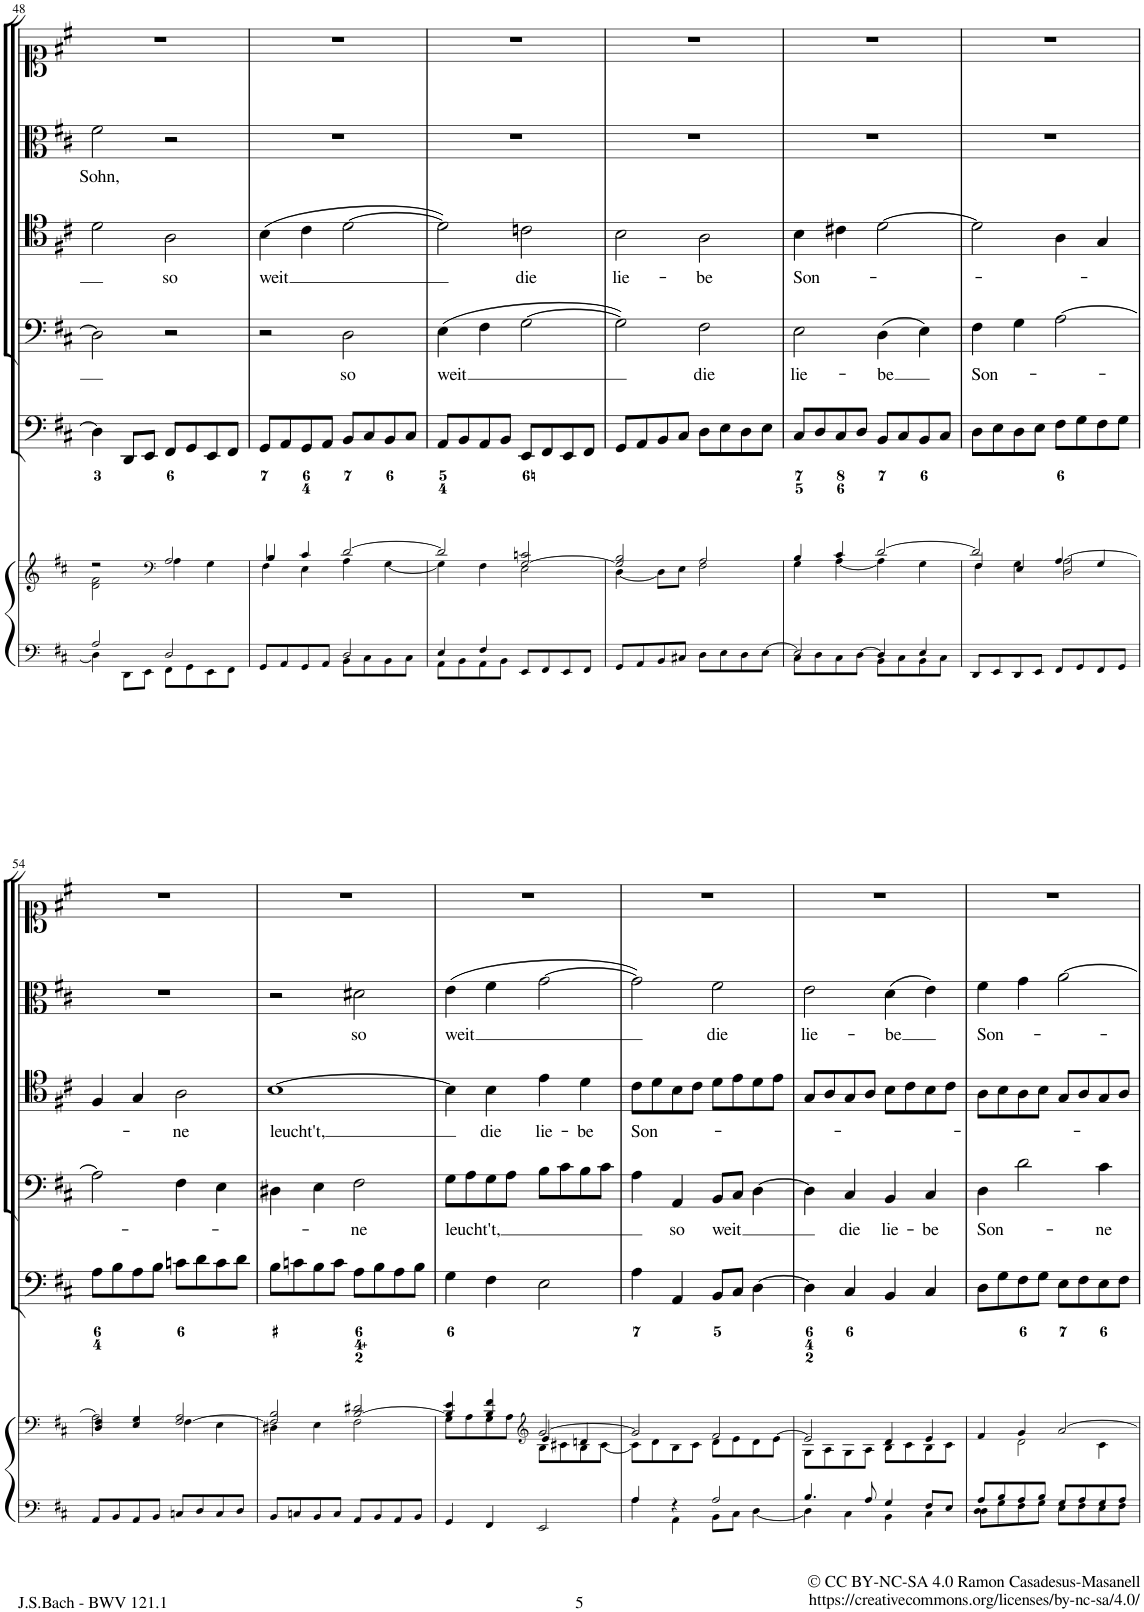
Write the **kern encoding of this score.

**kern	**kern	**kern	**kern	**text	**kern	**text	**kern	**text	**kern
*part6	*part6	*part5	*part4	*part4	*part3	*part3	*part2	*part2	*part1
*staff7	*staff6	*staff5	*staff4	*staff4	*staff3	*staff3	*staff2	*staff2	*staff1
*I"Piano reduction	*	*I"Continuo	*I"Basso  Trombone III. col Basso	*	*I"Tenore Trombone II, Viola col Tenore	*	*I"Alto Trombone I, Violino II.  coll' Alto	*	*I"Soprano Cornetto, Oboe d'amore, Violino I. col Soprano
*I'Pno	*	*	*	*	*	*	*	*	*
!!LO:PB:g=z
*clefF4	*clefG2	*clefF4	*clefF4	*	*clefC4	*	*clefC3	*	*clefC1
*k[f#c#]	*k[f#c#]	*k[f#c#]	*k[f#c#]	*	*k[f#c#]	*	*k[f#c#]	*	*k[f#c#]
*M2/2	*M2/2	*M2/2	*M2/2	*	*M2/2	*	*M2/2	*	*M2/2
*met(c|)	*met(c|)	*met(c|)	*met(c|)	*	*met(c|)	*	*met(c|)	*	*met(c|)
=48	=48	=48	=48	=48	=48	=48	=48	=48	=48
*^	*^	*	*	*	*	*	*	*	*
!	!	!	!	!	!	!	!	!	!	!LO:LY:b	!
2A/	4D\]	2r	2d\ 2f#\	4D\]	2D\]	.	2d\	.	2f#\	Sohn,	1r
.	8DD\L	.	.	8DD/L	.	.	.	.	.	.	.
.	8EE\J	.	.	8EE/J	.	.	.	.	.	.	.
*	*	*clefF4	*	*	*	*	*	*	*	*	*
!	!	!	!	!	!	!	!	!LO:LY:b	!	!	!
2D/	8FF#\L	2A/	4A\	8FF#/L	2r	.	2A\	so	2r	.	.
.	8GG\	.	.	8GG/	.	.	.	.	.	.	.
.	8EE\	.	4G\	8EE/	.	.	.	.	.	.	.
.	8FF#\J	.	.	8FF#/J	.	.	.	.	.	.	.
=49	=49	=49	=49	=49	=49	=49	=49	=49	=49	=49	=49
*	*	*	*^	*	*	*	*	*	*	*	*
!	!	!	!	!	!	!	!	!	!LO:LY:b	!	!	!
2ryy	8GG/L	4B/	4F#\	2B/	8GG/L	2r	.	(4B\	weit	1r	.	1r
.	8AA/	.	.	.	8AA/	.	.	.	.	.	.	.
.	8GG/	4c#/	4E\	.	8GG/	.	.	4c#\	.	.	.	.
.	8AA/J	.	.	.	8AA/J	.	.	.	.	.	.	.
!	!	!	!	!	!	!	!LO:LY:b	!	!	!	!	!
2D/	8BB\L	[2d/	4A\	2ryy	8BB/L	2D\	so	[2d\	.	.	.	.
.	8C#\	.	.	.	8C#/	.	.	.	.	.	.	.
.	8BB\	.	[4G\	.	8BB/	.	.	.	.	.	.	.
.	8C#\J	.	.	.	8C#/J	.	.	.	.	.	.	.
*	*	*	*v	*v	*	*	*	*	*	*	*	*
=50	=50	=50	=50	=50	=50	=50	=50	=50	=50	=50	=50
!	!	!	!	!	!	!LO:LY:b	!	!	!	!	!
4E/	8AA\L	2d/]	4G\]	8AA/L	(4E\	weit	2d\])	.	1r	.	1r
.	8BB\	.	.	8BB/	.	.	.	.	.	.	.
4F#/	8AA\	.	4F#\	8AA/	4F#\	.	.	.	.	.	.
.	8BB\J	.	.	8BB/J	.	.	.	.	.	.	.
!	!	!	!	!	!	!	!	!LO:LY:b	!	!	!
2ryy	8EE/L	[2G/ 2cn/	2E\	8EE/L	[2G\	.	2cn\	die	.	.	.
.	8FF#/	.	.	8FF#/	.	.	.	.	.	.	.
.	8EE/	.	.	8EE/	.	.	.	.	.	.	.
.	8FF#/J	.	.	8FF#/J	.	.	.	.	.	.	.
=51	=51	=51	=51	=51	=51	=51	=51	=51	=51	=51	=51
!	!	!	!	!	!	!	!	!LO:LY:b	!	!	!
*v	*v	*	*	*	*	*	*	*	*	*	*
8GG/L	2G/] 2B/	[4D\	8GG/L	2G\])	.	2B\	lie-	1r	.	1r
8AA/	.	.	8AA/	.	.	.	.	.	.	.
8BB/	.	8D\L]	8BB/	.	.	.	.	.	.	.
8C#X/J	.	8E\J	8C#/J	.	.	.	.	.	.	.
!	!	!	!	!	!LO:LY:b	!	!LO:LY:b	!	!	!
8D\L	2A/	2F#\	8D\L	2F#\	die	2A\	-be	.	.	.
8E\	.	.	8E\	.	.	.	.	.	.	.
8D\	.	.	8D\	.	.	.	.	.	.	.
[>8E\J	.	.	8E\J	.	.	.	.	.	.	.
=52	=52	=52	=52	=52	=52	=52	=52	=52	=52	=52
*^	*	*	*	*	*	*	*	*	*	*
!	!	!	!	!	!	!LO:LY:b	!	!LO:LY:b	!	!	!
2E/]	8C#\L	4B/	4G\	8C#/L	2E\	lie-	4B\	Son-	1r	.	1r
.	8D\	.	.	8D/	.	.	.	.	.	.	.
.	8C#\	4c#/	[4A\	8C#/	.	.	4c#X\	.	.	.	.
.	[>8D\J	.	.	8D/J	.	.	.	.	.	.	.
!	!	!	!	!	!	!LO:LY:b	!	!	!	!	!
4D/]	8BB\L	[2d/	4A\]	8BB/L	(4D\	-be	[2d\	.	.	.	.
.	8C#\	.	.	8C#/	.	.	.	.	.	.	.
4E/	8BB\	.	4G\	8BB/	4E\)	.	.	.	.	.	.
.	8C#\J	.	.	8C#/J	.	.	.	.	.	.	.
=53	=53	=53	=53	=53	=53	=53	=53	=53	=53	=53	=53
*	*	*	*^	*	*	*	*	*	*	*	*
!	!	!	!	!	!	!	!LO:LY:b	!	!	!	!	!
*v	*v	*	*	*	*	*	*	*	*	*	*	*
8DD/L	2d/]	4F#\	4F#/	8D\L	4F#\	Son-	2d\]	.	1r	.	1r
8EE/	.	.	.	8E\	.	.	.	.	.	.	.
8DD/	.	4G\	4E/	8D\	4G\	.	.	.	.	.	.
8EE/J	.	.	.	8E\J	.	.	.	.	.	.	.
8FF#/L	4A/	[>2A\	2D/	8F#\L	[2A\	.	4A\	.	.	.	.
8GG/	.	.	.	8G\	.	.	.	.	.	.	.
8FF#/	4G/	.	.	8F#\	.	.	4G/	.	.	.	.
8GG/J	.	.	.	8G\J	.	.	.	.	.	.	.
*	*	*v	*v	*	*	*	*	*	*	*	*
!!LO:LB:g=z
=54	=54	=54	=54	=54	=54	=54	=54	=54	=54	=54
8AA/L	4D/ 4F#/	2A\]	8A\L	2A\]	.	4F#/	.	1r	.	1r
8BB/	.	.	8B\	.	.	.	.	.	.	.
8AA/	4E/ 4G/	.	8A\	.	.	4G/	.	.	.	.
8BB/J	.	.	8B\J	.	.	.	.	.	.	.
!	!	!	!	!	!	!	!LO:LY:b	!	!	!
8Cn/L	[2F#/ 2A/	4F#\	8cn\L	4F#\	.	2A\	-ne	.	.	.
8D/	.	.	8d\	.	.	.	.	.	.	.
8C/	.	4E\	8c\	4E\	.	.	.	.	.	.
8D/J	.	.	8d\J	.	.	.	.	.	.	.
=55	=55	=55	=55	=55	=55	=55	=55	=55	=55	=55
!	!	!	!	!	!	!	!LO:LY:b	!	!	!
8BB/L	2F#/] 2B/	4D#X\	8B\L	4D#X\	.	[1B	leucht't,	2r	.	1r
8Cn/	.	.	8cn\	.	.	.	.	.	.	.
8BB/	.	4E\	8B\	4E\	.	.	.	.	.	.
8C/J	.	.	8c\J	.	.	.	.	.	.	.
!	!	!	!	!	!LO:LY:b	!	!	!	!LO:LY:b	!
8AA/L	[2B/ 2d#X/	2F#\	8A\L	2F#\	-ne	.	.	2d#X\	so	.
8BB/	.	.	8B\	.	.	.	.	.	.	.
8AA/	.	.	8A\	.	.	.	.	.	.	.
8BB/J	.	.	8B\J	.	.	.	.	.	.	.
=56	=56	=56	=56	=56	=56	=56	=56	=56	=56	=56
*	*	*^	*	*	*	*	*	*	*	*
!	!	!	!	!	!	!LO:LY:b	!	!	!	!LO:LY:b	!
4GG/	4B/] 4e/	8G\L	2ryy	4G\	8G\L	leucht't,	4B\]	.	(4e\	weit	1r
.	.	8A\	.	.	8A\	.	.	.	.	.	.
!	!	!	!	!	!	!	!	!LO:LY:b	!	!	!
4FF#/	4B/ 4f#/	8G\	.	4F#\	8G\	.	4B\	die	4f#\	.	.
.	.	8A\J	.	.	8A\J	.	.	.	.	.	.
*	*clefG2	*	*	*	*	*	*	*	*	*	*
!	!	!	!	!	!	!	!	!LO:LY:b	!	!	!
2EE/	[2g/	8B\L	4e/	2E\	8B\L	.	4e\	lie-	[2g\	.	.
.	.	8c#X\	.	.	8c#\	.	.	.	.	.	.
!	!	!	!	!	!	!	!	!LO:LY:b	!	!	!
.	.	8B\	4dn/	.	8B\	.	4d\	-be	.	.	.
.	.	[8c#\J	.	.	8c#\J	.	.	.	.	.	.
*	*	*v	*v	*	*	*	*	*	*	*	*
=57	=57	=57	=57	=57	=57	=57	=57	=57	=57	=57
*^	*	*	*	*	*	*	*	*	*	*
!	!	!	!	!	!	!	!	!LO:LY:b	!	!	!
4A/	4A\	2g/]	8c#\L]	4A\	4A\	.	8c#\L	Son-	2g\])	.	1r
.	.	.	8d\	.	.	.	8d\	.	.	.	.
!	!	!	!	!	!	!LO:LY:b	!	!	!	!	!
4r	4AA\	.	8B\	4AA/	4AA/	so	8B\	.	.	.	.
.	.	.	8c#\J	.	.	.	8c#\J	.	.	.	.
!	!	!	!	!	!	!LO:LY:b	!	!	!	!LO:LY:b	!
2A/	8BB\L	2f#/	8d\L	8BB/L	8BB/L	weit	8d\L	.	2f#\	die	.
.	8C#\J	.	8e\	8C#/J	8C#/J	.	8e\	.	.	.	.
.	[4D\	.	8d\	[4D\	[4D\	.	8d\	.	.	.	.
.	.	.	[>8e\J	.	.	.	8e\J	.	.	.	.
=58	=58	=58	=58	=58	=58	=58	=58	=58	=58	=58	=58
!	!	!	!	!	!	!	!	!	!	!LO:LY:b	!
4.B/	4D\]	2e/]	8G\L	4D\]	4D\]	.	8G/L	.	2e\	lie-	1r
.	.	.	8A\	.	.	.	8A/	.	.	.	.
!	!	!	!	!	!	!LO:LY:b	!	!	!	!	!
.	4C#\	.	8G\	4C#/	4C#/	die	8G/	.	.	.	.
8A/	.	.	8A\J	.	.	.	8A/J	.	.	.	.
!	!	!	!	!	!	!LO:LY:b	!	!	!	!LO:LY:b	!
4G/	4BB\	4d/	8B\L	4BB/	4BB/	lie-	8B\L	.	(4d\	-be	.
.	.	.	8c#\	.	.	.	8c#\	.	.	.	.
!	!	!	!	!	!	!LO:LY:b	!	!	!	!	!
8F#/L	4C#\	4e/	8B\	4C#/	4C#/	-be	8B\	.	4e\)	.	.
8E/J	.	.	8c#\J	.	.	.	8c#\J	.	.	.	.
=59	=59	=59	=59	=59	=59	=59	=59	=59	=59	=59	=59
*	*^	*	*	*	*	*	*	*	*	*	*
!	!	!	!	!	!	!	!LO:LY:b	!	!	!	!LO:LY:b	!
4D\	8A/L	8D\L	4f#/	4ryy	8D\L	4D\	Son-	8A\L	.	4f#\	Son-	1r
.	8B/	8G\	.	.	8G\	.	.	8B\	.	.	.	.
2.ryy	8A/	8F#\	4g/	2d\	8F#\	2d\	.	8A\	.	4g\	.	.
.	8B/J	8G\J	.	.	8G\J	.	.	8B\J	.	.	.	.
.	8G/L	8E\L	[2a/	.	8E\L	.	.	8G/L	.	[2a\	.	.
.	8A/	8F#\	.	.	8F#\	.	.	8A/	.	.	.	.
!	!	!	!	!	!	!	!LO:LY:b	!	!	!	!	!
.	8G/	8E\	.	4c#\	8E\	4c#\	-ne	8G/	.	.	.	.
.	8A/J	8F#\J	.	.	8F#\J	.	.	8A/J	.	.	.	.
*v	*v	*v	*	*	*	*	*	*	*	*	*	*
*	*v	*v	*	*	*	*	*	*	*	*
=	=	=	=	=	=	=	=	=	=
*-	*-	*-	*-	*-	*-	*-	*-	*-	*-
